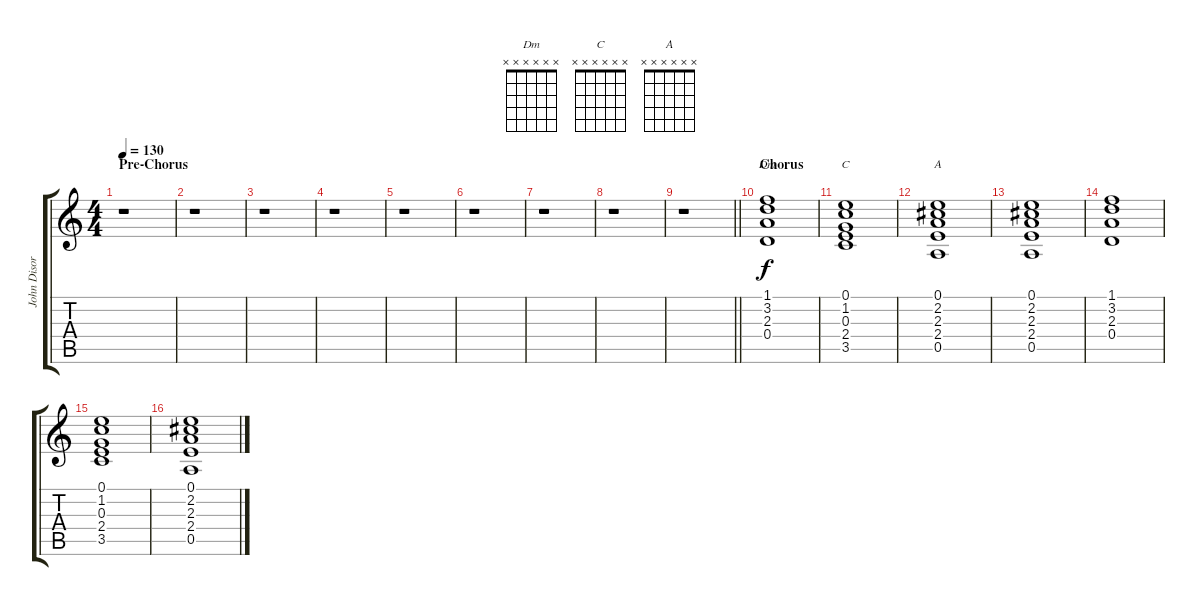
\track ("John Disorted" "John Disor") {instrument distortionguitar}
\staff {score tabs}
\tuning (E4 B3 G3 D3 A2 E2) {hide}
\chord ("Dm" x x x x x x)
\chord ("C" x x x x x x)
\chord ("A" x x x x x x)
\ts (4 4)
\section ("" "Pre-Chorus")
\tempo 130
\clef g2
\ks c
r.1{dy f} |
r.1 |
r.1 |
r.1 |
r.1 |
r.1 |
r.1 |
r.1 |
\barLineRight lightlight
r.1 |
\section ("" "Chorus")
(1.1 3.2 2.3 0.4).1{ch "Dm"} |
(0.1 1.2 0.3 2.4 3.5).1{ch "C"} |
(0.1 2.2 2.3 2.4 0.5).1{ch "A"} |
(0.1 2.2 2.3 2.4 0.5).1 |
(1.1 3.2 2.3 0.4).1 |
(0.1 1.2 0.3 2.4 3.5).1 |
(0.1 2.2 2.3 2.4 0.5).1
